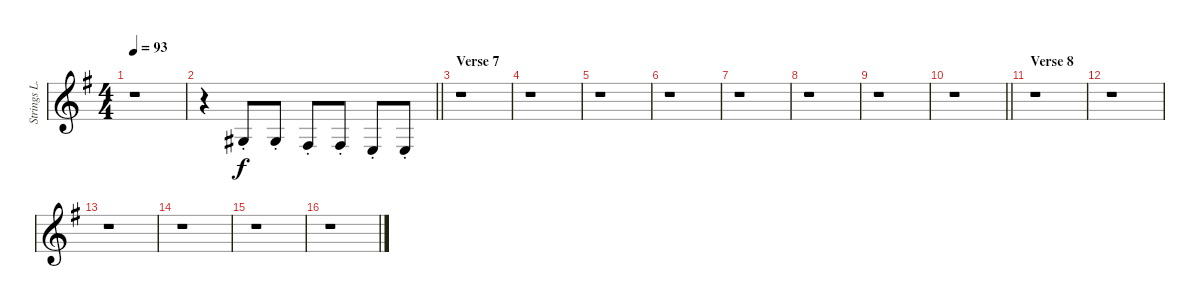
\track ("Strings L.H. - Arjen Lucassen" "Strings L.") {instrument stringensemble1}
\staff {score}
\tuning (E5 B4 G4 D4 A3 E3) {hide}
\ts (4 4)
\tempo 93
\clef g2
\ks eminor
r.1{dy f} |
\barLineRight lightlight
r.4 4.6{st}.8 4.6{st}.8 2.6{st}.8 2.6{st}.8 0.6{st}.8 0.6{st}.8 |
\section ("" "Verse 7")
r.1 |
r.1 |
r.1 |
r.1 |
r.1 |
r.1 |
r.1 |
\barLineRight lightlight
r.1 |
\section ("" "Verse 8")
r.1 |
r.1 |
r.1 |
r.1 |
r.1 |
r.1
